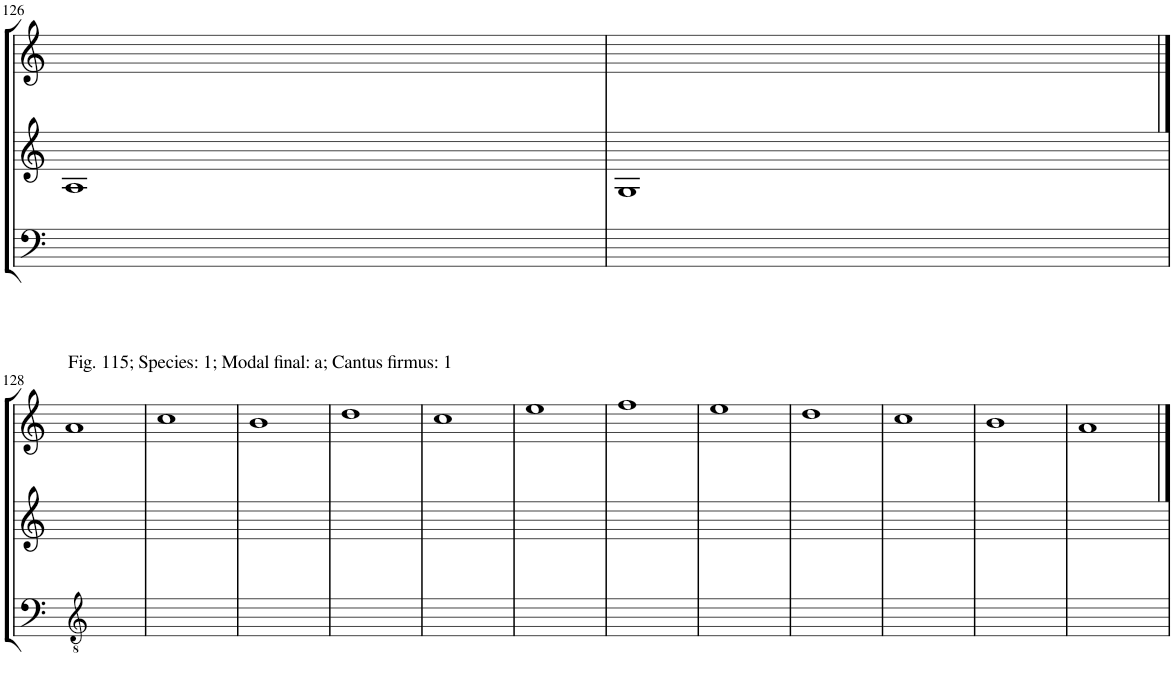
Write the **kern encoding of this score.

**kern	**kern	**kern
*part3	*part2	*part1
*staff3	*staff2	*staff1
*I"Piano	*I"Piano	*I"Piano
*I'Pno	*I'Pno	*I'Pno
!!LO:PB:g=z
*clefF4	*clefG2	*clefG2
*k[]	*k[]	*k[]
*M4/4	*M4/4	*M4/4
=126	=126	=126
1ryy	1A	1ryy
=127	=127	=127
1ryy	1G	1ryy
!!LO:LB:g=z
==128	==128	==128
*clefGv2	*	*
!	!	!LO:TX:a:t=Fig. 115; Species&colon; 1; Modal final&colon; a; Cantus firmus&colon; 1
1ryy	1ryy	1a
=129	=129	=129
1ryy	1ryy	1cc
=130	=130	=130
1ryy	1ryy	1b
=131	=131	=131
1ryy	1ryy	1dd
=132	=132	=132
1ryy	1ryy	1cc
=133	=133	=133
1ryy	1ryy	1ee
=134	=134	=134
1ryy	1ryy	1ff
=135	=135	=135
1ryy	1ryy	1ee
=136	=136	=136
1ryy	1ryy	1dd
=137	=137	=137
1ryy	1ryy	1cc
=138	=138	=138
1ryy	1ryy	1b
=139	=139	=139
1ryy	1ryy	1a
==	==	==
*-	*-	*-
